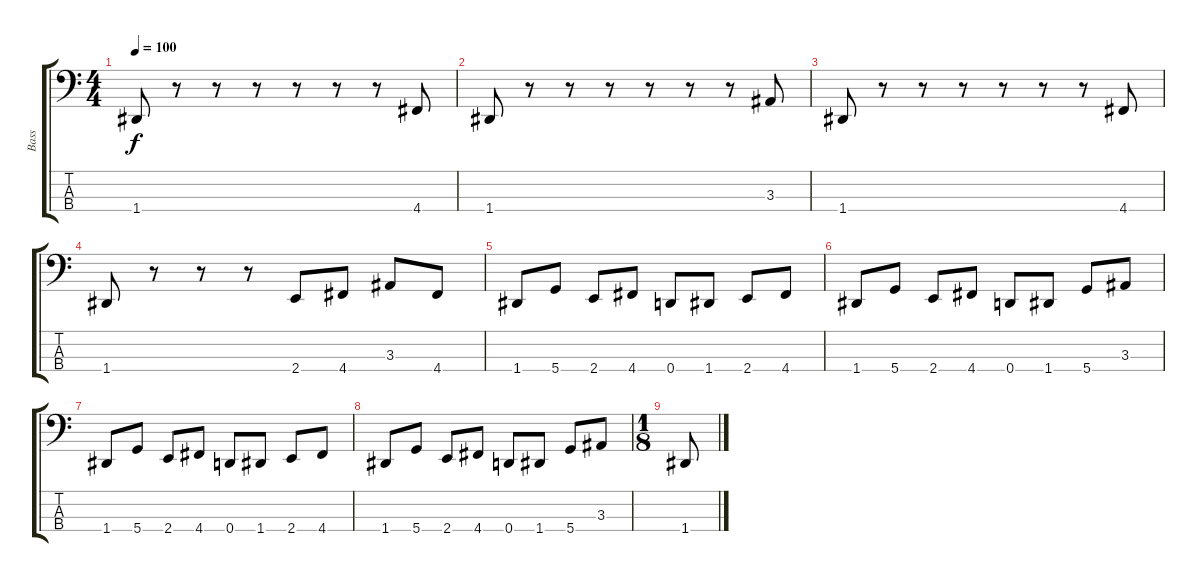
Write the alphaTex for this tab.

\track ("Bass" "Bass") {instrument electricbasspick}
\staff {score tabs}
\tuning (F2 C2 G1 D1) {hide}
\ts (4 4)
\tempo 100
\clef f4
\ks c
1.4.8{dy f} r.8 r.8 r.8 r.8 r.8 r.8 4.4.8 |
1.4.8 r.8 r.8 r.8 r.8 r.8 r.8 3.3.8 |
1.4.8 r.8 r.8 r.8 r.8 r.8 r.8 4.4.8 |
1.4.8 r.8 r.8 r.8 2.4.8 4.4.8 3.3.8 4.4.8 |
1.4.8 5.4.8 2.4.8 4.4.8 0.4.8 1.4.8 2.4.8 4.4.8 |
1.4.8 5.4.8 2.4.8 4.4.8 0.4.8 1.4.8 5.4.8 3.3.8 |
1.4.8 5.4.8 2.4.8 4.4.8 0.4.8 1.4.8 2.4.8 4.4.8 |
1.4.8 5.4.8 2.4.8 4.4.8 0.4.8 1.4.8 5.4.8 3.3.8 |
\ts (1 8)
1.4.8
